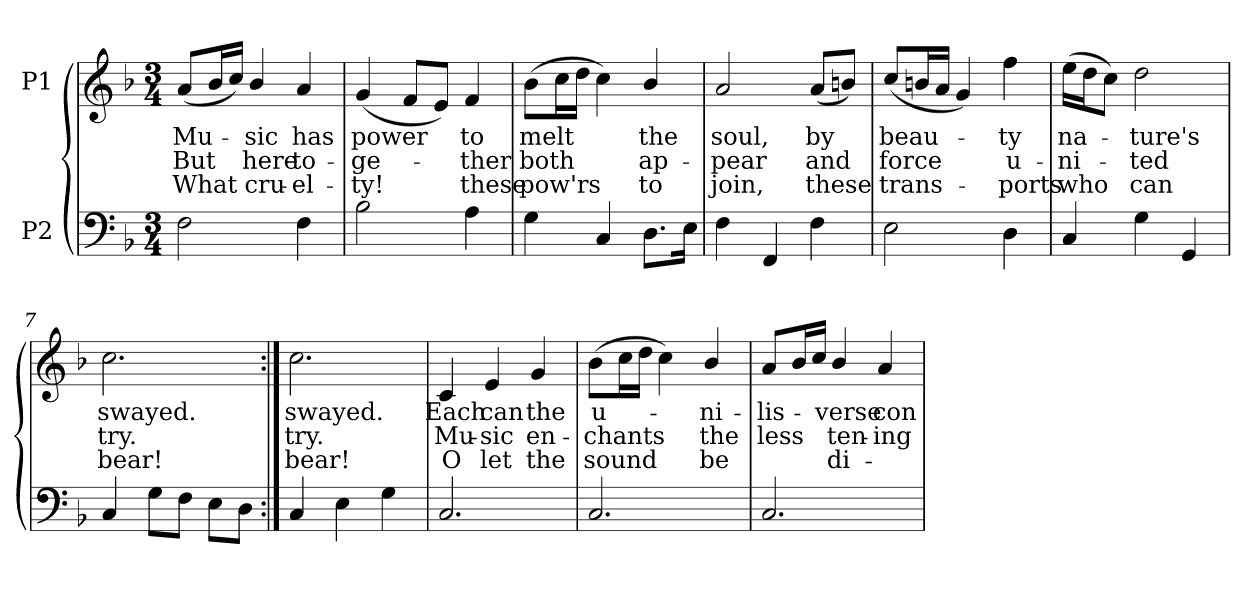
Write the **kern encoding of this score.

**kern	**kern	**text	**text	**text
*part2	*part1	*part1	*part1	*part1
*staff2	*staff1	*staff1	*staff1	*staff1
*I"P2	*I"P1	*	*	*
!!LO:PB:g=z
*clefF4	*clefG2	*	*	*
*k[b-]	*k[b-]	*	*	*
*F:	*F:	*	*	*
*M3/4	*M3/4	*	*	*
=1	=1	=1	=1	=1
!	!	!LO:LY:b:color=#000000	!LO:LY:b:color=#000000	!LO:LY:b:color=#000000
2Fi\	(8ai/L	Mu-	But	What
.	16b-i/L	.	.	.
.	16cci/JJ)	.	.	.
!	!	!LO:LY:b:color=#000000	!LO:LY:b:color=#000000	!LO:LY:b:color=#000000
.	4b-i/	-sic	here	cru-
!	!	!LO:LY:b:color=#000000	!LO:LY:b:color=#000000	!LO:LY:b:color=#000000
4Fi\	4ai/	has	to-	-el-
=2	=2	=2	=2	=2
!	!	!LO:LY:b:color=#000000	!LO:LY:b:color=#000000	!LO:LY:b:color=#000000
2B-i\	(4gi/	power	-ge-	-ty!
.	8fi/L	.	.	.
.	8ei/J)	.	.	.
!	!	!LO:LY:b:color=#000000	!LO:LY:b:color=#000000	!LO:LY:b:color=#000000
4Ai\	4fi/	to	-ther	these
=3	=3	=3	=3	=3
!	!	!LO:LY:b:color=#000000	!LO:LY:b:color=#000000	!LO:LY:b:color=#000000
4Gi\	(8b-i\L	melt	both	pow'rs
.	16cci\L	.	.	.
.	16ddi\JJ	.	.	.
4Ci/	4cci\)	.	.	.
!	!	!LO:LY:b:color=#000000	!LO:LY:b:color=#000000	!LO:LY:b:color=#000000
8.Di\L	4b-i/	the	ap-	to
16Ei\Jk	.	.	.	.
=4	=4	=4	=4	=4
!	!	!LO:LY:b:color=#000000	!LO:LY:b:color=#000000	!LO:LY:b:color=#000000
4Fi\	2ai/	soul,	-pear	join,
4FFi/	.	.	.	.
!	!	!LO:LY:b:color=#000000	!LO:LY:b:color=#000000	!LO:LY:b:color=#000000
4Fi\	(8ai/L	by	and	these
.	8bni/J)	.	.	.
=5	=5	=5	=5	=5
!	!	!LO:LY:b:color=#000000	!LO:LY:b:color=#000000	!LO:LY:b:color=#000000
2Ei\	(8cci/L	beau-	force	trans-
.	16bni/L	.	.	.
.	16ai/JJ	.	.	.
.	4gi/)	.	.	.
!	!	!LO:LY:b:color=#000000	!LO:LY:b:color=#000000	!LO:LY:b:color=#000000
4Di\	4ffi\	-ty	u-	-ports
=6	=6	=6	=6	=6
!	!	!LO:LY:b:color=#000000	!LO:LY:b:color=#000000	!LO:LY:b:color=#000000
4Ci/	(16eei\LL	na-	-ni-	who
.	16ddi\J	.	.	.
.	8cci\J)	.	.	.
!	!	!LO:LY:b:color=#000000	!LO:LY:b:color=#000000	!LO:LY:b:color=#000000
4Gi\	2ddi\	-ture's	-ted	can
4GGi/	.	.	.	.
!!LO:LB:g=z
=7	=7	=7	=7	=7
!	!	!LO:LY:b:color=#000000	!LO:LY:b:color=#000000	!LO:LY:b:color=#000000
4Ci/	2.cci\	swayed.	try.	bear!
8Gi\L	.	.	.	.
8Fi\J	.	.	.	.
8Ei\L	.	.	.	.
8Di\J	.	.	.	.
=8:|!	=8:|!	=8:|!	=8:|!	=8:|!
!	!	!LO:LY:b:color=#000000	!LO:LY:b:color=#000000	!LO:LY:b:color=#000000
4Ci/	2.cci\	swayed.	try.	bear!
4Ei\	.	.	.	.
4Gi\	.	.	.	.
=9	=9	=9	=9	=9
!	!	!LO:LY:b:color=#000000	!LO:LY:b:color=#000000	!LO:LY:b:color=#000000
2.Ci/	4ci/	Each	Mu-	O
!	!	!LO:LY:b:color=#000000	!LO:LY:b:color=#000000	!LO:LY:b:color=#000000
.	4ei/	can	-sic	let
!	!	!LO:LY:b:color=#000000	!LO:LY:b:color=#000000	!LO:LY:b:color=#000000
.	4gi/	the	en-	the
=10	=10	=10	=10	=10
!	!	!LO:LY:b:color=#000000	!LO:LY:b:color=#000000	!LO:LY:b:color=#000000
2.Ci/	(8b-i\L	u-	-chants	sound
.	16cci\L	.	.	.
.	16ddi\JJ	.	.	.
.	4cci\)	.	.	.
!	!	!LO:LY:b:color=#000000	!LO:LY:b:color=#000000	!LO:LY:b:color=#000000
.	4b-i/	-ni-	the	be
=11	=11	=11	=11	=11
!	!	!LO:LY:b:color=#000000	!LO:LY:b:color=#000000	!
2.Ci/	8ai/L	lis-	less	.
.	16b-i/L	.	.	.
.	16cci/JJ	.	.	.
!	!	!LO:LY:b:color=#000000	!LO:LY:b:color=#000000	!LO:LY:b:color=#000000
.	4b-i/	-verse	-ten-	di-
!	!	!LO:LY:b:color=#000000	!LO:LY:b:color=#000000	!
.	4ai/	con-	-ing	.
=	=	=	=	=
*-	*-	*-	*-	*-
